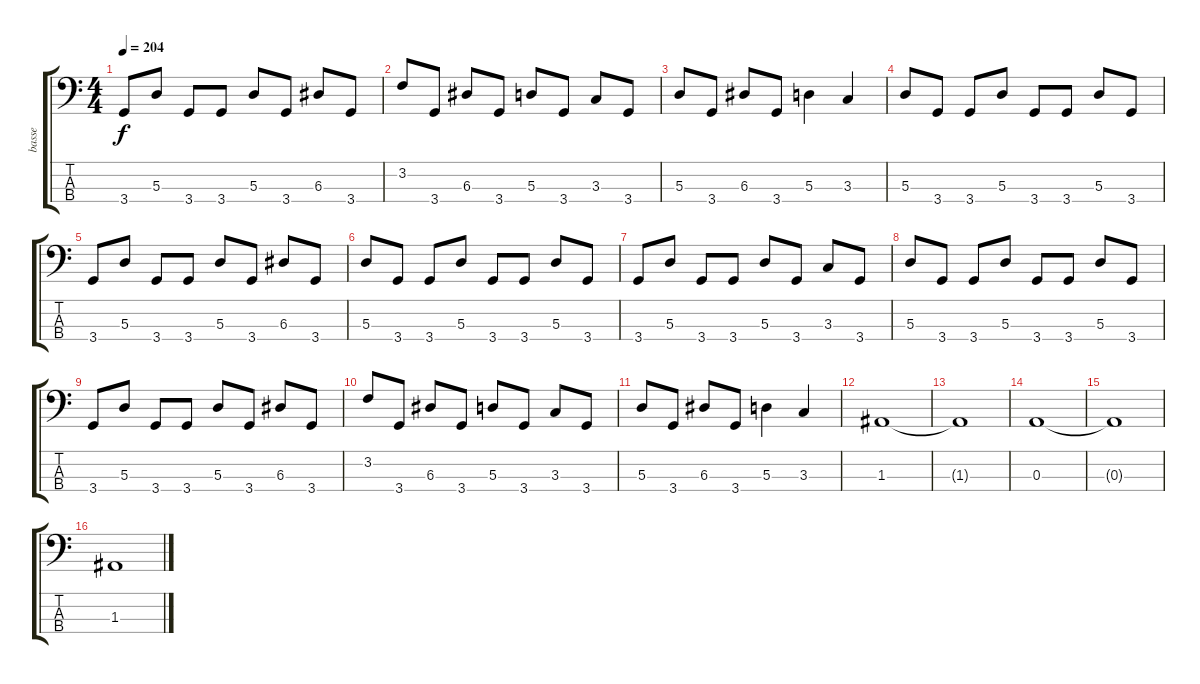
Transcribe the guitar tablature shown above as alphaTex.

\track ("basse" "basse") {instrument electricbasspick}
\staff {score tabs}
\tuning (G2 D2 A1 E1) {hide}
\ts (4 4)
\tempo 204
\clef f4
\ks c
3.4.8{dy f} 5.3.8 3.4.8 3.4.8 5.3.8 3.4.8 6.3.8 3.4.8 |
3.2.8 3.4.8 6.3.8 3.4.8 5.3.8 3.4.8 3.3.8 3.4.8 |
5.3.8 3.4.8 6.3.8 3.4.8 5.3.4 3.3.4 |
5.3.8 3.4.8 3.4.8 5.3.8 3.4.8 3.4.8 5.3.8 3.4.8 |
3.4.8 5.3.8 3.4.8 3.4.8 5.3.8 3.4.8 6.3.8 3.4.8 |
5.3.8 3.4.8 3.4.8 5.3.8 3.4.8 3.4.8 5.3.8 3.4.8 |
3.4.8 5.3.8 3.4.8 3.4.8 5.3.8 3.4.8 3.3.8 3.4.8 |
5.3.8 3.4.8 3.4.8 5.3.8 3.4.8 3.4.8 5.3.8 3.4.8 |
3.4.8 5.3.8 3.4.8 3.4.8 5.3.8 3.4.8 6.3.8 3.4.8 |
3.2.8 3.4.8 6.3.8 3.4.8 5.3.8 3.4.8 3.3.8 3.4.8 |
5.3.8 3.4.8 6.3.8 3.4.8 5.3.4 3.3.4 |
1.3.1 |
1.3{t}.1 |
0.3.1 |
0.3{t}.1 |
1.3.1
